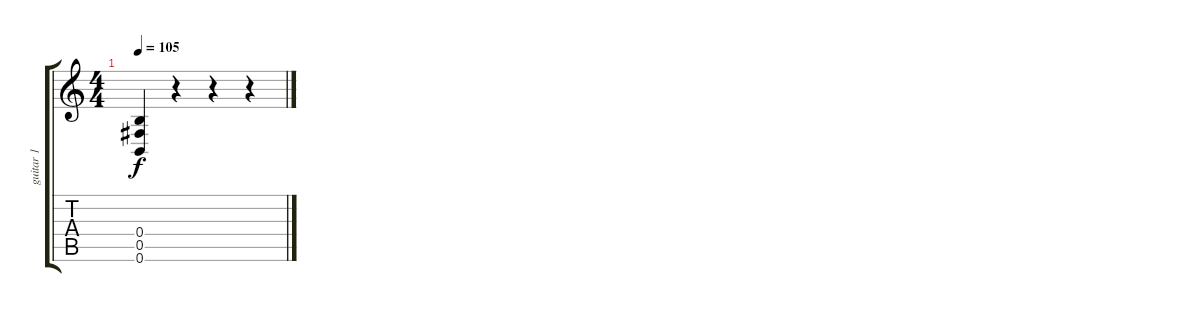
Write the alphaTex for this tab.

\track ("guitar 1" "guitar 1") {instrument distortionguitar}
\staff {score tabs}
\tuning (Db4 Ab3 E3 B2 Gb2 B1) {hide}
\ts (4 4)
\tempo 105
\clef g2
\ks c
(0.4 0.5 0.6).4{dy f} r.4 r.4 r.4
